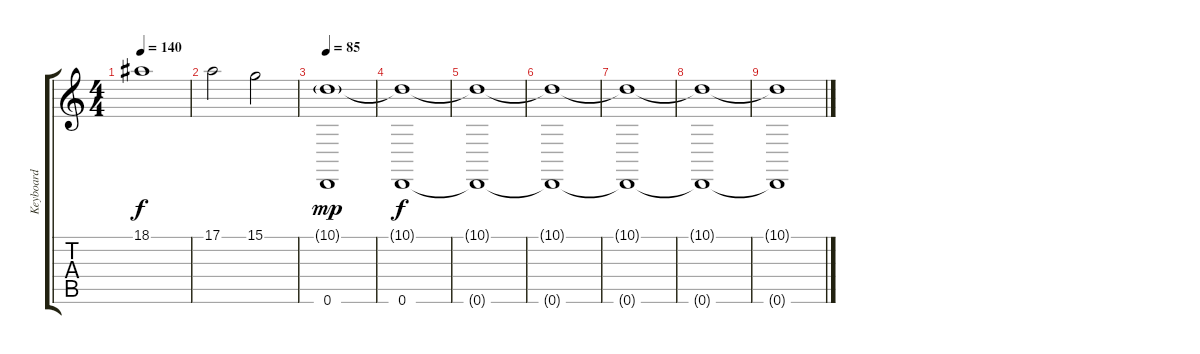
\track ("Keyboard" "Keyboard") {instrument stringensemble1}
\staff {score tabs}
\tuning (E4 B3 G3 D3 A2 D2) {hide}
\ts (4 4)
\tempo 140
\clef g2
\ks c
18.1.1{dy f} |
17.1.2 15.1.2 |
\tempo 85
(10.1{g} 0.6).1{dy mp instrument stringensemble1} |
(10.1{t} 0.6).1{dy f} |
(10.1{t} 0.6{t}).1 |
(10.1{t} 0.6{t}).1 |
(10.1{t} 0.6{t}).1 |
(10.1{t} 0.6{t}).1 |
(10.1{t} 0.6{t}).1
